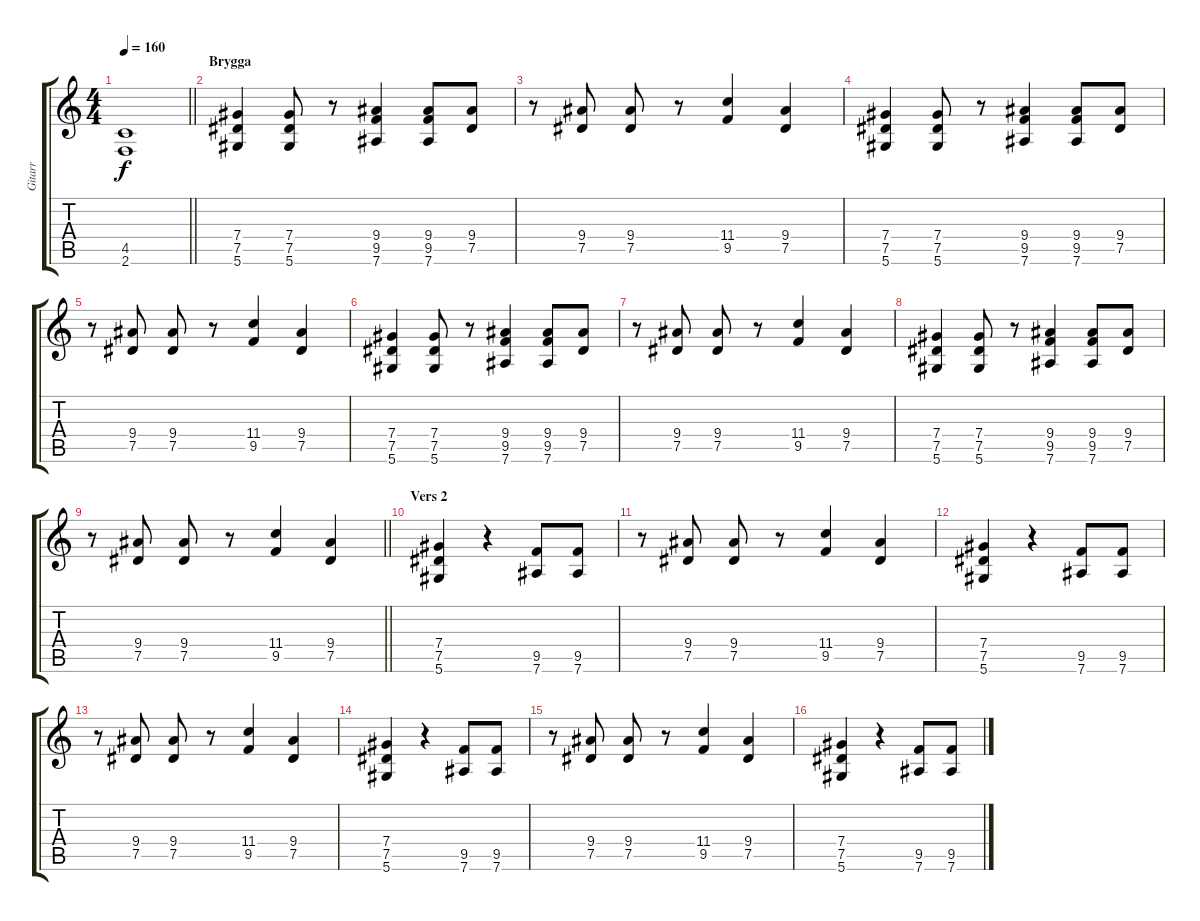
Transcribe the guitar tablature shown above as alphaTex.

\track ("Gitarr" "Gitarr") {instrument overdrivenguitar}
\staff {score tabs}
\tuning (Eb4 Bb3 Gb3 Db3 Ab2 Eb2) {hide}
\ts (4 4)
\tempo 160
\clef g2
\barLineRight lightlight
\ks c
(4.5 2.6).1{dy f} |
\section ("" "Brygga")
(7.4 7.5 5.6).4 (7.4 7.5 5.6).8 r.8 (9.4 9.5 7.6).4 (9.4 9.5 7.6).8 (9.4 7.5).8 |
r.8 (9.4 7.5).8 (9.4 7.5).8 r.8 (11.4 9.5).4 (9.4 7.5).4 |
(7.4 7.5 5.6).4 (7.4 7.5 5.6).8 r.8 (9.4 9.5 7.6).4 (9.4 9.5 7.6).8 (9.4 7.5).8 |
r.8 (9.4 7.5).8 (9.4 7.5).8 r.8 (11.4 9.5).4 (9.4 7.5).4 |
(7.4 7.5 5.6).4 (7.4 7.5 5.6).8 r.8 (9.4 9.5 7.6).4 (9.4 9.5 7.6).8 (9.4 7.5).8 |
r.8 (9.4 7.5).8 (9.4 7.5).8 r.8 (11.4 9.5).4 (9.4 7.5).4 |
(7.4 7.5 5.6).4 (7.4 7.5 5.6).8 r.8 (9.4 9.5 7.6).4 (9.4 9.5 7.6).8 (9.4 7.5).8 |
\barLineRight lightlight
r.8 (9.4 7.5).8 (9.4 7.5).8 r.8 (11.4 9.5).4 (9.4 7.5).4 |
\section ("" "Vers 2")
(7.4 7.5 5.6).4 r.4 (9.5 7.6).8 (9.5 7.6).8 |
r.8 (9.4 7.5).8 (9.4 7.5).8 r.8 (11.4 9.5).4 (9.4 7.5).4 |
(7.4 7.5 5.6).4 r.4 (9.5 7.6).8 (9.5 7.6).8 |
r.8 (9.4 7.5).8 (9.4 7.5).8 r.8 (11.4 9.5).4 (9.4 7.5).4 |
(7.4 7.5 5.6).4 r.4 (9.5 7.6).8 (9.5 7.6).8 |
r.8 (9.4 7.5).8 (9.4 7.5).8 r.8 (11.4 9.5).4 (9.4 7.5).4 |
(7.4 7.5 5.6).4 r.4 (9.5 7.6).8 (9.5 7.6).8
